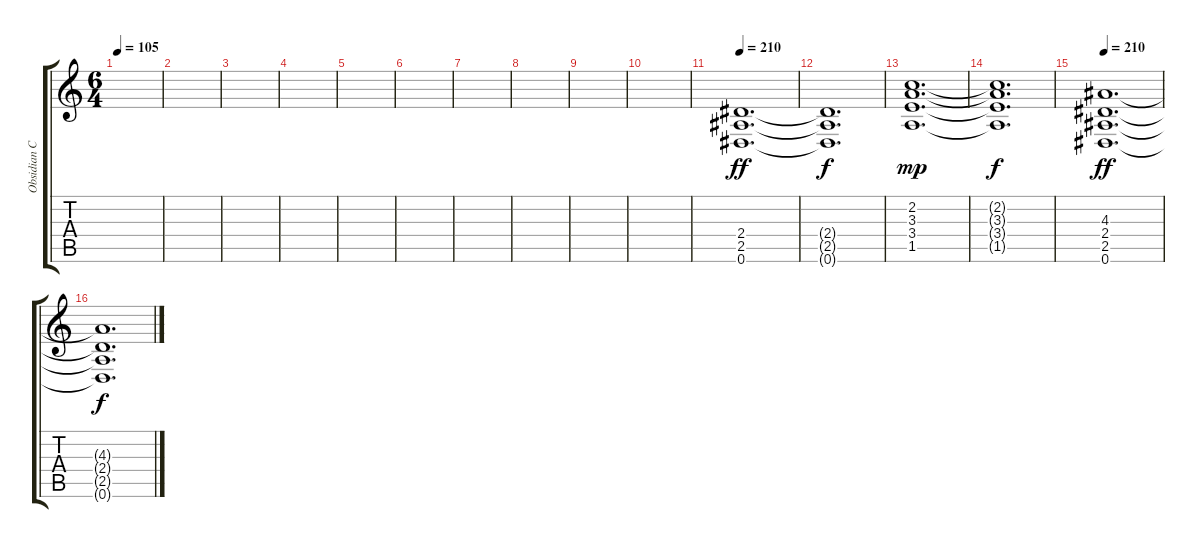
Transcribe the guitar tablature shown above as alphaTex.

\track ("Obsidian C." "Obsidian C") {instrument distortionguitar}
\staff {score tabs}
\tuning (Eb4 Bb3 Gb3 Db3 Ab2 Eb2) {hide}
\ts (6 4)
\tempo 105
\clef g2
\ks c
|
|
|
|
|
|
|
|
|
|
\tempo 210
(2.4 2.5 0.6).1{d dy ff volume 15} |
(2.4{t} 2.5{t} 0.6{t}).1{d dy f} |
(2.2 3.3 3.4 1.5).1{d dy mp} |
(2.2{t} 3.3{t} 3.4{t} 1.5{t}).1{d dy f} |
\tempo 210
(4.3 2.4 2.5 0.6).1{d dy ff volume 15} |
(4.3{t} 2.4{t} 2.5{t} 0.6{t}).1{d dy f}
